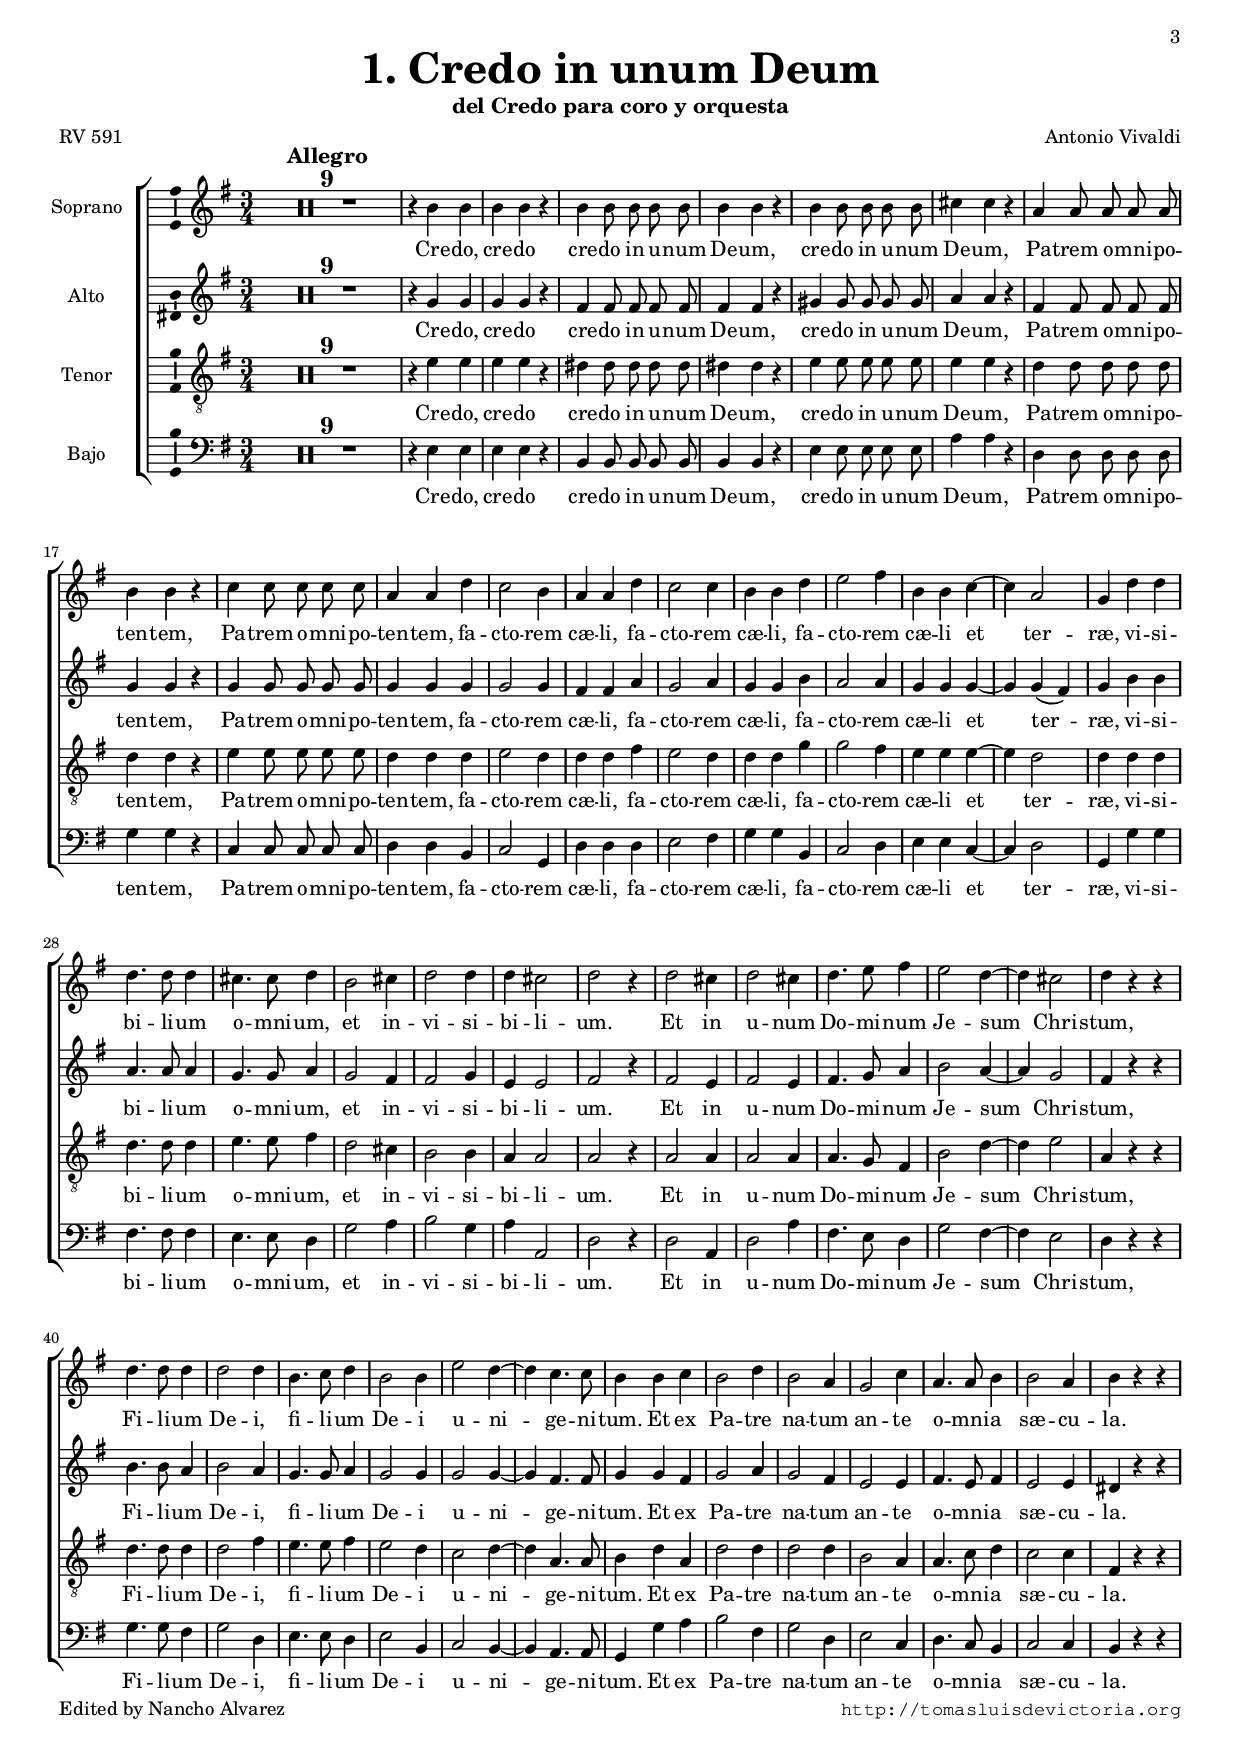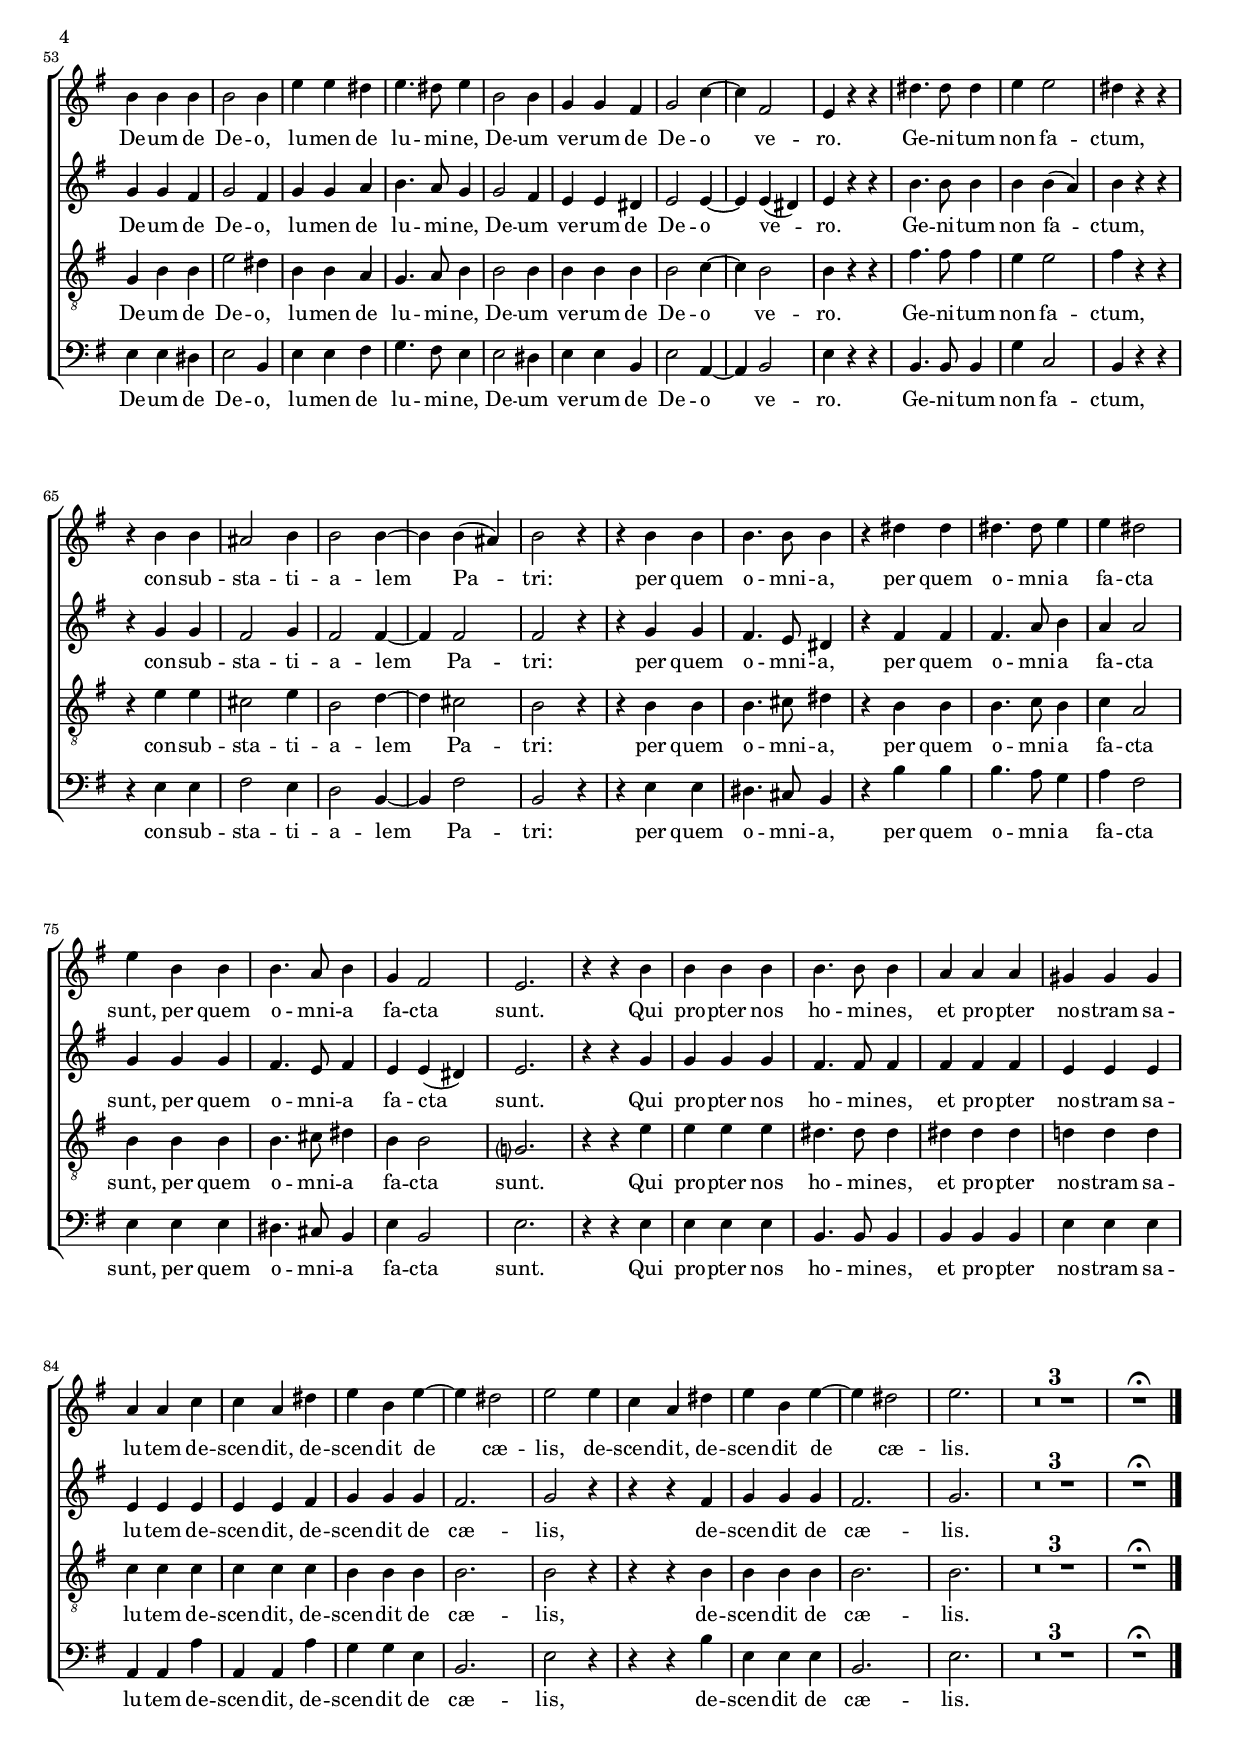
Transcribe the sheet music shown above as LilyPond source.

\version "2.11.32"

#(set-default-paper-size "a4")
#(set-global-staff-size 16.5)
#(ly:set-option 'point-and-click #f)

ss=\once \set suggestAccidentals = ##t


\header {
	title=\markup{\bigger \bigger \bigger "1. Credo in unum Deum"}
	subtitle="del Credo para coro y orquesta"
	composer="Antonio Vivaldi"
	poet="RV 591"
	%opus="(-)"
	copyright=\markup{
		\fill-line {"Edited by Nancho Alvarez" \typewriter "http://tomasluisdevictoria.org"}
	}
%	tagline=""
}

global={\key e \minor \time 3/4 \skip 1*3/4*96 \bar "|." }


cantus={
	\set Score.skipBars = ##t
	R1*3/4*9^\markup{\bigger \bold "Allegro"}
%10
	r4 b' b'
	b' b' r
	b' b'8 b' b' b'
	b'4 b' r
	b' b'8 b' b' b'
%15
	cis''4 cis'' r 
	a' a'8 a' a' a'
	b'4 b' r
	c'' c''8 c'' c'' c''
	a'4 a' d''
%20
	c''2 b'4
	a' a' d''
	c''2 c''4
	b' b' d''
	e''2 fis''4
%25
	b' b' c'' ~
	c'' a'2
	g'4 d'' d''
	d''4. d''8 d''4
	cis''4. cis''8 d''4
%30
	b'2 cis''4
	d''2 d''4
	d''4 cis''2
	d''2 r4
	d''2 cis''4
%35
	d''2 cis''4
	d''4. e''8 fis''4
	e''2 d''4 ~
	d'' cis''2
	d''4 r r 
%40
	d''4. d''8 d''4
	d''2 d''4
	b'4. c''8 d''4
	b'2 b'4
	e''2 d''4 ~
%45
	d'' c''4. c''8
	b'4 b' c''
	b'2 d''4
	b'2 a'4
	g'2 c''4
%50
	a'4. a'8 b'4
	b'2 a'4
	b' r r \break
	b' b' b'
	b'2 b'4
%55
	e'' e'' dis''
	e''4. dis''8 e''4
	b'2 b'4
	g' g' fis'
	g'2 c''4 ~
%60
	c'' fis'2
	e'4 r r
	dis''4. dis''8 dis''4
	e'' e''2
	dis''4 r r \break
%65
	r b' b'
	ais'2 b'4
	b'2 b'4 ~
	b' b'(  ais')
	b'2 r4 %\break %para 7 sistemas
%70
	r b' b'
	b'4. b'8 b'4
	r dis'' dis''
	dis''4. dis''8 e''4
	e'' dis''2
%75
	e''4 b' b'
	b'4. a'8 b'4
	g' fis'2
	e'2.
	r4 r b'
%80
	b' b' b'
	b'4. b'8 b'4
	a' a' a'
	gis' gis' gis'
	a' a' c''
%85
	c'' a' dis''
	e'' b' e'' ~
	e'' dis''2
	e'' e''4
	c'' a' dis''
%90
	e'' b' e'' ~
	e'' dis''2
	e''2.
	R1*3/4*3
	R2.^\markup{\musicglyph #"scripts.ufermata"}
}

altus={
	R1*3/4*9
%10
	r4 g' g'
	g' g' r
	fis' fis'8 fis' fis' fis'
	fis'4 fis' r
	gis' gis'8 gis' gis' gis'
%15
	a'4 a' r
	fis' fis'8 fis' fis' fis'
	g'4 g' r
	g' g'8 g' g' g'
	g'4 g' g'
%20
	g'2 g'4
	fis' fis' a'
	g'2 a'4
	g' g' b'
	a'2 a'4
%25
	g' g' g' ~
	g' g'(  fis')
	g' b' b'
	a'4. a'8 a'4
	g'4. g'8 a'4
%30
	g'2 fis'4
	fis'2 g'4
	e' e'2
	fis' r4
	fis'2 e'4
%35
	fis'2 e'4
	fis'4. g'8 a'4
	b'2 a'4 ~
	a' g'2
	fis'4 r r
%40
	b'4. b'8 a'4
	b'2 a'4
	g'4. g'8 a'4
	g'2 g'4
	g'2 g'4 ~
%45
	g' fis'4. fis'8
	g'4 g' fis'
	g'2 a'4
	g'2 fis'4
	e'2 e'4
%50
	fis'4. e'8 fis'4
	e'2 e'4
	dis'4 r4
	r g' g'
	fis' g'2
%55
	fis'4 g' g'
	a' b'4. a'8
	g'4 g'2
	fis'4 e' e'
	dis' e'2
%60
	e'4 ~ e' e'(
	 dis') e' r
	r b'4. b'8
	b'4 b' b'(
	 a') b' r
%65
	r r g'
	g' fis'2
	g'4 fis'2
	fis'4 ~ fis' fis'2
	fis' r4
%70
	r g' g'
	fis'4. e'8 dis'4
	r fis' fis'
	fis'4. a'8 b'4
	a' a'2
%75
	g'4 g' g'
	fis'4. e'8 fis'4
	e' e'(  dis')
	e'2.
	r4 r g'
%80
	g' g' g'
	fis'4. fis'8 fis'4
	fis' fis' fis'
	e' e' e'
	e' e' e'
%85
	e' e' fis'
	g' g' g'
	fis'2.
	g'2 r4
	r r fis'
%90
	g' g' g'
	fis'2.
	g'
	R1*3/4*3
	R2.^\markup{\musicglyph #"scripts.ufermata"}
}

tenor={
	R1*3/4*9
%10
	r4 e' e'
	e' e' r
	dis' dis'8 dis' dis' dis'
	dis'4 dis' r
	e' e'8 e' e' e'
%15
	e'4 e' r
	d' d'8 d' d' d'
	d'4 d' r
	e' e'8 e' e' e'
	d'4 d' d'
%20
	e'2 d'4
	d' d' fis'
	e'2 d'4
	d' d' g'
	g'2 fis'4
%25
	e' e' e' ~
	e' d'2
	d'4 d' d'
	d'4. d'8 d'4
	e'4. e'8 fis'4
%30
	d'2 cis'4
	b2 b4
	a a2
	a r4
	a2 a4
%35
	a2 a4
	a4. g8 fis4
	b2 d'4 ~
	d' e'2
	a4 r r
%40
	d'4. d'8 d'4
	d'2 fis'4
	e'4. e'8 fis'4
	e'2 d'4
	c'2 d'4 ~
%45
	d' a4. a8
	b4 d' a
	d'2 d'4
	d'2 d'4
	b2 a4
%50
	a4. c'8 d'4
	c'2 c'4
	fis r r
	g b b
	e'2 dis'4
%55
	b b a
	g4. a8 b4
	b2 b4
	b b b
	b2 c'4 ~
%60
	c' b2
	b4 r r
	fis'4. fis'8 fis'4
	e' e'2
	fis'4 r r
%65
	r e' e'
	cis'2 e'4
	b2 d'4 ~
	d' cis'2
	b r4
%70
	r b b
	b4. cis'8 dis'4
	r b b
	b4. c'8 b4
	c' a2
%75
	b4 b b
	b4. cis'8 dis'4
	b b2
	g?2.
	r4 r e'
%80
	e' e' e'
	dis'4. dis'8 dis'4
	dis' dis' dis'
	d'! d' d'
	c' c' c'
%85
	c' c' c'
	b b b
	b2.
	b2 r4
	r r b
%90
	b b b
	b2.
	b
	R1*3/4*3
	R2.^\markup{\musicglyph #"scripts.ufermata"}
}

bassus={
	R1*3/4*9
%10
	r4 e e
	e e r
	b, b,8 b, b, b,
	b,4 b, r
	e e8 e e e
%15
	a4 a r
	d d8 d d d
	g4 g r
	c c8 c c c
	d4 d b,
%20
	c2 g,4
	d d d
	e2 fis4
	g g b,
	c2 d4
%25
	e e c ~
	c d2
	g,4 g g
	fis4. fis8 fis4
	e4. e8 d4
%30
	g2 a4
	b2 g4
	a a,2
	d r4
	d2 a,4
%35
	d2 a4
	fis4. e8 d4
	g2 fis4 ~
	fis e2
	d4 r r
%40
	g4. g8 fis4
	g2 d4
	e4. e8 d4
	e2 b,4
	c2 b,4 ~
%45
	b, a,4. a,8
	g,4 g a
	b2 fis4
	g2 d4
	e2 c4
%50
	d4. c8 b,4
	c2 c4
	b, r r
	e e dis
	e2 b,4
%55
	e e fis
	g4. fis8 e4
	e2 dis4
	e e b,
	e2 a,4 ~
%60
	a, b,2
	e4 r r
	b,4. b,8 b,4
	g c2
	b,4 r r
%65
	r e e
	fis2 e4
	d2 b,4 ~
	b, fis2
	b, r4
%70
	r e e
	dis4. cis8 b,4
	r b b
	b4. a8 g4
	a fis2
%75
	e4 e e
	dis4. cis8 b,4
	e b,2
	e2.
	r4 r e
%80
	e e e
	b,4. b,8 b,4
	b, b, b,
	e e e
	a, a, a
%85
	a, a, a
	g g e
	b,2.
	e2 r4
	r r b
%90
	e e e
	b,2.
	e
	R1*3/4*3
	R2.^\markup{\musicglyph #"scripts.ufermata"}
}

textocantus=\lyricmode{
Cre -- do, cre -- do
cre -- do in u -- num De -- um,
cre -- do in u -- num De -- um,
Pa -- trem o -- mni -- po -- ten -- tem,
Pa -- trem o -- mni -- po -- ten -- tem,
fa -- cto -- rem cæ -- li,
fa -- cto -- rem cæ -- li,
fa -- cto -- rem cæ -- li et ter -- ræ,
vi -- si -- bi -- li -- um 
o -- mni -- um,
et in -- vi -- si -- bi -- li -- um.
Et in u -- num Do -- mi -- num Je -- sum Chri -- stum,
Fi -- li -- um De -- i,
fi -- li -- um De -- i u -- ni -- ge -- ni -- tum.
Et ex Pa -- tre na -- tum an -- te o -- mni -- a sæ -- cu -- la.
De -- um de De -- o,
lu -- men de lu -- mi -- ne,
De -- um ve -- rum de De -- o ve -- ro.
Ge -- ni -- tum non fa -- ctum,
con -- sub -- sta -- ti -- a -- lem Pa -- tri:
per quem o -- mni -- a,
per quem o -- mni -- a fa -- cta sunt,
per quem o -- mni -- a fa -- cta sunt.
Qui pro -- pter nos ho -- mi -- nes,
et pro -- pter no -- stram sa -- lu -- tem
de -- scen -- dit, de -- scen -- dit de cæ -- lis,
de -- scen -- dit,
de -- scen -- dit de cæ -- lis.
}

textoaltus=\lyricmode{
Cre -- do, cre -- do
cre -- do in u -- num De -- um,
cre -- do in u -- num De -- um,
Pa -- trem o -- mni -- po -- ten -- tem,
Pa -- trem o -- mni -- po -- ten -- tem,
fa -- cto -- rem cæ -- li,
fa -- cto -- rem cæ -- li,
fa -- cto -- rem cæ -- li et ter -- ræ,
vi -- si -- bi -- li -- um 
o -- mni -- um,
et in -- vi -- si -- bi -- li -- um.
Et in u -- num Do -- mi -- num Je -- sum Chri -- stum,
Fi -- li -- um De -- i,
fi -- li -- um De -- i u -- ni -- ge -- ni -- tum.
Et ex Pa -- tre na -- tum an -- te o -- mni -- a sæ -- cu -- la.
De -- um de De -- o,
lu -- men de lu -- mi -- ne,
De -- um ve -- rum de De -- o ve -- ro.
Ge -- ni -- tum non fa -- ctum,
con -- sub -- sta -- ti -- a -- lem Pa -- tri:
per quem o -- mni -- a,
per quem o -- mni -- a fa -- cta sunt,
per quem o -- mni -- a fa -- cta sunt.
Qui pro -- pter nos ho -- mi -- nes,
et pro -- pter no -- stram sa -- lu -- tem
de -- scen -- dit, de -- scen -- dit de cæ -- lis,
de -- scen -- dit de cæ -- lis.

}

textotenor=\lyricmode{
Cre -- do, cre -- do
cre -- do in u -- num De -- um,
cre -- do in u -- num De -- um,
Pa -- trem o -- mni -- po -- ten -- tem,
Pa -- trem o -- mni -- po -- ten -- tem,
fa -- cto -- rem cæ -- li,
fa -- cto -- rem cæ -- li,
fa -- cto -- rem cæ -- li et ter -- ræ,
vi -- si -- bi -- li -- um 
o -- mni -- um,
et in -- vi -- si -- bi -- li -- um.
Et in u -- num Do -- mi -- num Je -- sum Chri -- stum,
Fi -- li -- um De -- i,
fi -- li -- um De -- i u -- ni -- ge -- ni -- tum.
Et ex Pa -- tre na -- tum an -- te o -- mni -- a sæ -- cu -- la.
De -- um de De -- o,
lu -- men de lu -- mi -- ne,
De -- um ve -- rum de De -- o ve -- ro.
Ge -- ni -- tum non fa -- ctum,
con -- sub -- sta -- ti -- a -- lem Pa -- tri:
per quem o -- mni -- a,
per quem o -- mni -- a fa -- cta sunt,
per quem o -- mni -- a fa -- cta sunt.
Qui pro -- pter nos ho -- mi -- nes,
et pro -- pter no -- stram sa -- lu -- tem
de -- scen -- dit, de -- scen -- dit de cæ -- lis,
de -- scen -- dit de cæ -- lis.

}

textobassus=\lyricmode{
Cre -- do, cre -- do
cre -- do in u -- num De -- um,
cre -- do in u -- num De -- um,
Pa -- trem o -- mni -- po -- ten -- tem,
Pa -- trem o -- mni -- po -- ten -- tem,
fa -- cto -- rem cæ -- li,
fa -- cto -- rem cæ -- li,
fa -- cto -- rem cæ -- li et ter -- ræ,
vi -- si -- bi -- li -- um 
o -- mni -- um,
et in -- vi -- si -- bi -- li -- um.
Et in u -- num Do -- mi -- num Je -- sum Chri -- stum,
Fi -- li -- um De -- i,
fi -- li -- um De -- i u -- ni -- ge -- ni -- tum.
Et ex Pa -- tre na -- tum an -- te o -- mni -- a sæ -- cu -- la.
De -- um de De -- o,
lu -- men de lu -- mi -- ne,
De -- um ve -- rum de De -- o ve -- ro.
Ge -- ni -- tum non fa -- ctum,
con -- sub -- sta -- ti -- a -- lem Pa -- tri:
per quem o -- mni -- a,
per quem o -- mni -- a fa -- cta sunt,
per quem o -- mni -- a fa -- cta sunt.
Qui pro -- pter nos ho -- mi -- nes,
et pro -- pter no -- stram sa -- lu -- tem
de -- scen -- dit, de -- scen -- dit de cæ -- lis,
de -- scen -- dit de cæ -- lis.

}


\score {
\new ChoirStaff<<

	\new Staff <<\global
	\new Voice="v1" {
		\set Staff.instrumentName="Soprano " 
		\clef "treble"
		\cantus }
	\new Lyrics \lyricsto "v1" {\textocantus }
	>>

	
	\new Staff << \global
	\new Voice="v2" {
		\set Staff.instrumentName="Alto "
		\clef "treble" 
		\altus}
	\new Lyrics \lyricsto "v2" {\textoaltus }
	>>

	
	\new Staff <<\global
	\new Voice="v3" {
		\set Staff.instrumentName="Tenor "
		\clef "G_8"
		\tenor }
	\new Lyrics \lyricsto "v3" {\textotenor }
	>>
	

	\new Staff <<\global
	\new Voice="v4" {
		\set Staff.instrumentName="Bajo "
		\clef "bass" 
		\bassus }
	\new Lyrics \lyricsto "v4" {\textobassus}
	>>
	
>>

\layout{ 
	%\context {\Lyrics \override VerticalAxisGroup #'minimum-Y-extent = #'(-0 . 0) }
	\context {\Score 
		\override BarNumber #'padding = #2 
		skipBars = ##t
	}
	%\context {\Lyrics \override LyricText #'font-size = #2 }
	\context {\Voice 
		%melismaBusyProperties = #'() 
		autoBeaming=##f
	}
	%\context { \RemoveEmptyStaffContext }
	\context {\Staff \consists Ambitus_engraver 
			\override LigatureBracket #'padding = #1
	}
}

%\midi {}

}


\paper{
	system-count=8
	line-width=19.0\cm
	ragged-last-bottom = ##f
	between-system-padding = 0
	head-separation = 2\mm
	foot-separation = 3\mm
	print-first-page-number = ##t
        first-page-number = 3
}
